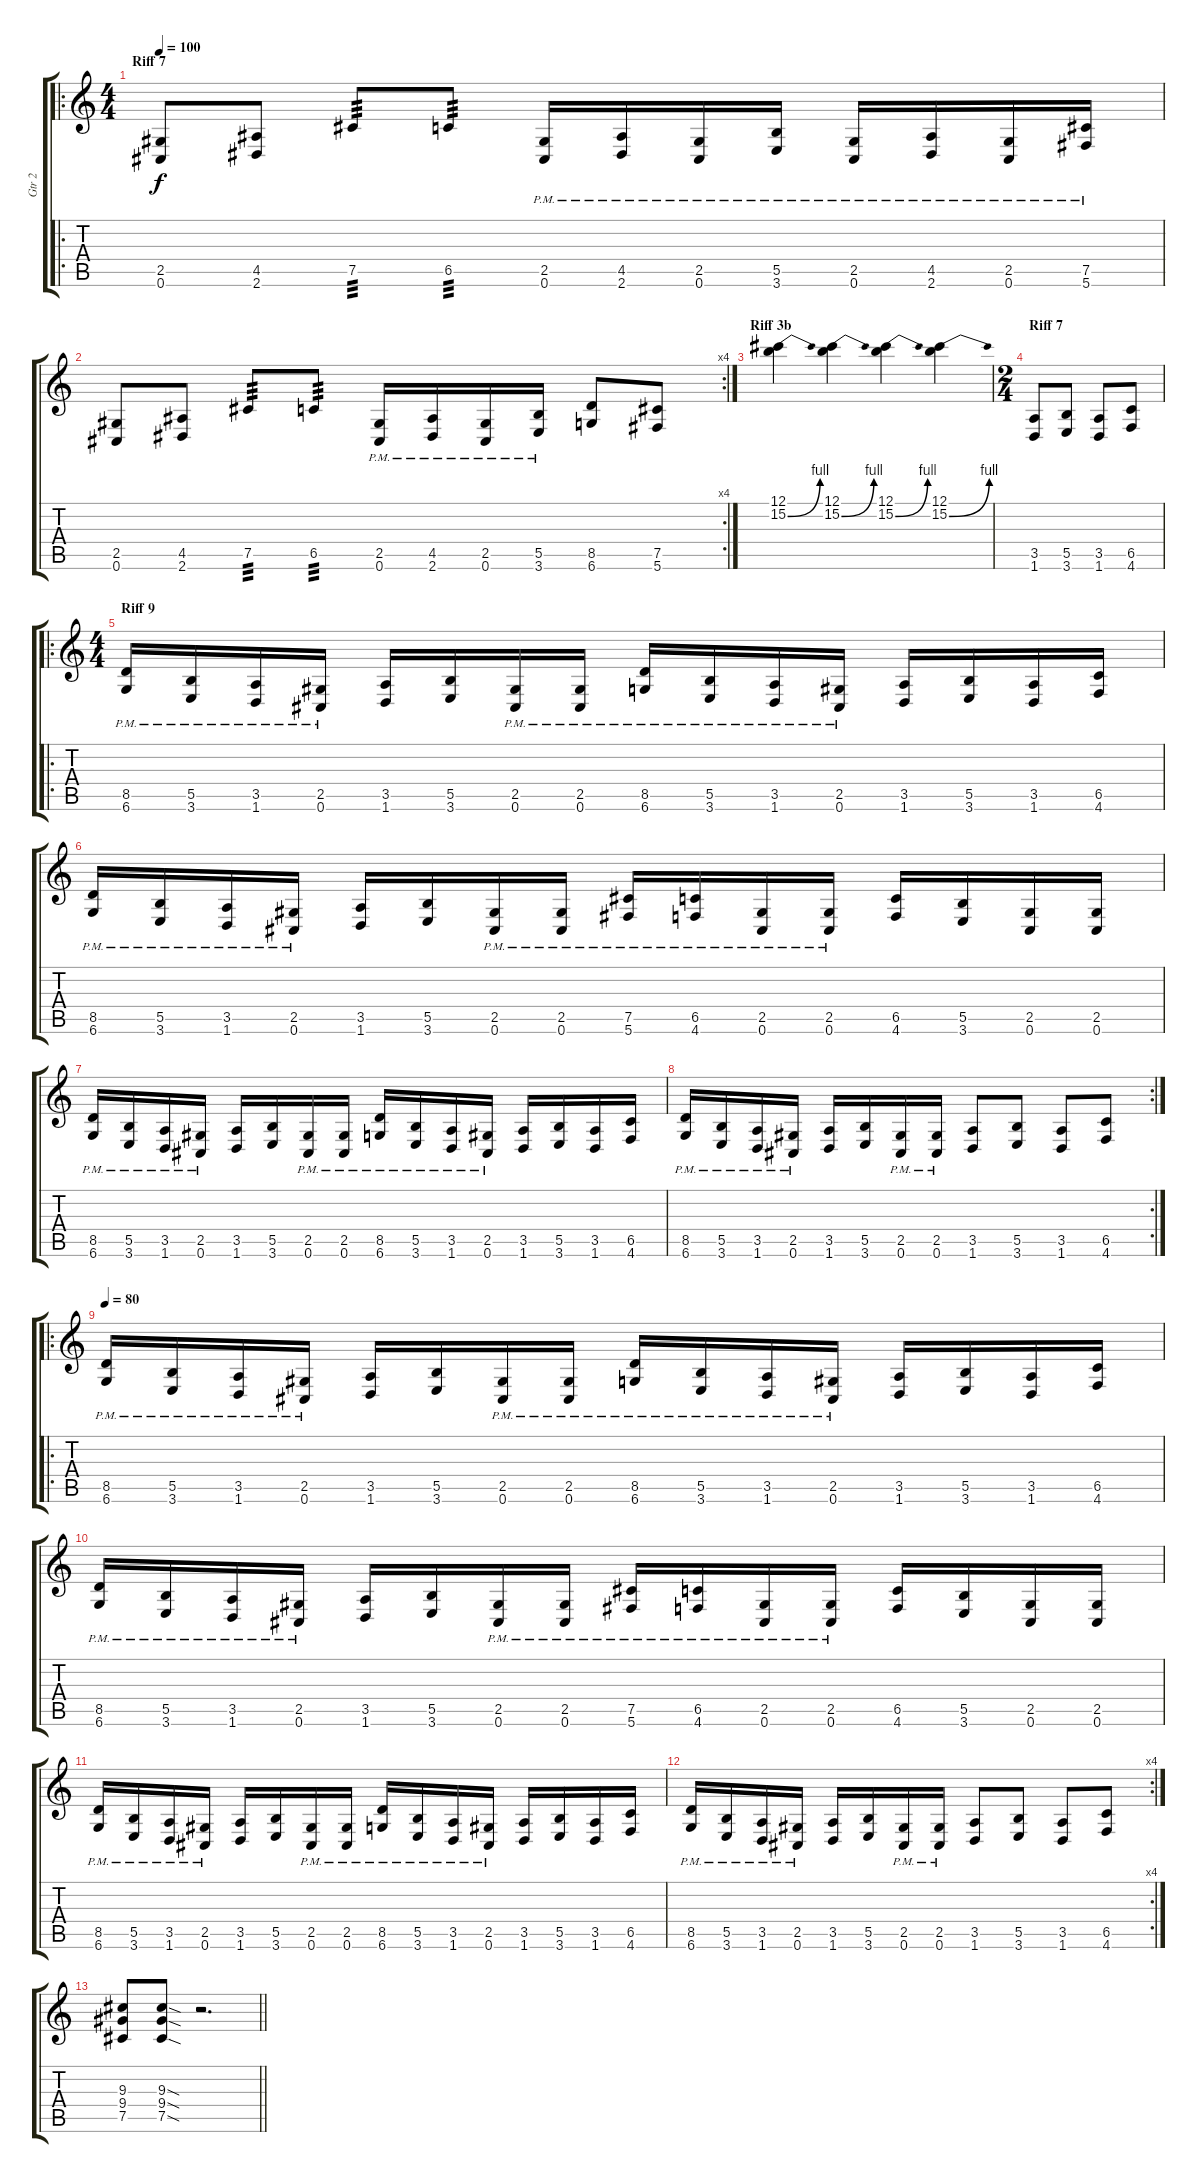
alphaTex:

\track ("Gtr 2" "Gtr 2") {instrument overdrivenguitar}
\staff {score tabs}
\tuning (Db4 Ab3 E3 B2 Gb2 Db2) {hide}
\ro
\ts (4 4)
\section ("" "Riff 7")
\tempo 100
\clef g2
\ks c
(2.5 0.6).8{dy f} (4.5 2.6).8 7.5.8{tp 3} 6.5.8{tp 3} (2.5{pm} 0.6{pm}).16 (4.5{pm} 2.6{pm}).16 (2.5{pm} 0.6{pm}).16 (5.5{pm} 3.6{pm}).16 (2.5{pm} 0.6{pm}).16 (4.5{pm} 2.6{pm}).16 (2.5{pm} 0.6{pm}).16 (7.5{pm} 5.6{pm}).16 |
\rc 4
(2.5 0.6).8 (4.5 2.6).8 7.5.8{tp 3} 6.5.8{tp 3} (2.5{pm} 0.6{pm}).16 (4.5{pm} 2.6{pm}).16 (2.5{pm} 0.6{pm}).16 (5.5{pm} 3.6{pm}).16 (8.5 6.6).8 (7.5 5.6).8 |
\section ("" "Riff 3b")
(12.1 15.2{be (bend 0 0 60 4)}).4 (12.1 15.2{be (bend 0 0 60 4)}).4 (12.1 15.2{be (bend 0 0 60 4)}).4 (12.1 15.2{be (bend 0 0 60 4)}).4 |
\ts (2 4)
\section ("" "Riff 7")
(3.5 1.6).8 (5.5 3.6).8 (3.5 1.6).8 (6.5 4.6).8 |
\ro
\ts (4 4)
\section ("" "Riff 9")
(8.5{pm} 6.6{pm}).16 (5.5{pm} 3.6{pm}).16 (3.5{pm} 1.6{pm}).16 (2.5 0.6{pm}).16 (3.5 1.6).16 (5.5 3.6).16 (2.5{pm} 0.6{pm}).16 (2.5{pm} 0.6{pm}).16 (8.5{pm} 6.6{pm}).16 (5.5{pm} 3.6{pm}).16 (3.5{pm} 1.6{pm}).16 (2.5{pm} 0.6{pm}).16 (3.5 1.6).16 (5.5 3.6).16 (3.5 1.6).16 (6.5 4.6).16 |
(8.5{pm} 6.6{pm}).16 (5.5{pm} 3.6{pm}).16 (3.5{pm} 1.6{pm}).16 (2.5 0.6{pm}).16 (3.5 1.6).16 (5.5 3.6).16 (2.5{pm} 0.6{pm}).16 (2.5{pm} 0.6{pm}).16 (7.5{pm} 5.6{pm}).16 (6.5{pm} 4.6{pm}).16 (2.5{pm} 0.6{pm}).16 (2.5{pm} 0.6{pm}).16 (6.5 4.6).16 (5.5 3.6).16 (2.5 0.6).16 (2.5 0.6).16 |
(8.5{pm} 6.6{pm}).16 (5.5{pm} 3.6{pm}).16 (3.5{pm} 1.6{pm}).16 (2.5 0.6{pm}).16 (3.5 1.6).16 (5.5 3.6).16 (2.5{pm} 0.6{pm}).16 (2.5{pm} 0.6{pm}).16 (8.5{pm} 6.6{pm}).16 (5.5{pm} 3.6{pm}).16 (3.5{pm} 1.6{pm}).16 (2.5{pm} 0.6{pm}).16 (3.5 1.6).16 (5.5 3.6).16 (3.5 1.6).16 (6.5 4.6).16 |
\rc 2
(8.5{pm} 6.6{pm}).16 (5.5{pm} 3.6{pm}).16 (3.5{pm} 1.6{pm}).16 (2.5 0.6{pm}).16 (3.5 1.6).16 (5.5 3.6).16 (2.5{pm} 0.6{pm}).16 (2.5{pm} 0.6{pm}).16 (3.5 1.6).8 (5.5 3.6).8 (3.5 1.6).8 (6.5 4.6).8 |
\ro
\tempo 80
(8.5{pm} 6.6{pm}).16 (5.5{pm} 3.6{pm}).16 (3.5{pm} 1.6{pm}).16 (2.5 0.6{pm}).16 (3.5 1.6).16 (5.5 3.6).16 (2.5{pm} 0.6{pm}).16 (2.5{pm} 0.6{pm}).16 (8.5{pm} 6.6{pm}).16 (5.5{pm} 3.6{pm}).16 (3.5{pm} 1.6{pm}).16 (2.5{pm} 0.6{pm}).16 (3.5 1.6).16 (5.5 3.6).16 (3.5 1.6).16 (6.5 4.6).16 |
(8.5{pm} 6.6{pm}).16 (5.5{pm} 3.6{pm}).16 (3.5{pm} 1.6{pm}).16 (2.5 0.6{pm}).16 (3.5 1.6).16 (5.5 3.6).16 (2.5{pm} 0.6{pm}).16 (2.5{pm} 0.6{pm}).16 (7.5{pm} 5.6{pm}).16 (6.5{pm} 4.6{pm}).16 (2.5{pm} 0.6{pm}).16 (2.5{pm} 0.6{pm}).16 (6.5 4.6).16 (5.5 3.6).16 (2.5 0.6).16 (2.5 0.6).16 |
(8.5{pm} 6.6{pm}).16 (5.5{pm} 3.6{pm}).16 (3.5{pm} 1.6{pm}).16 (2.5 0.6{pm}).16 (3.5 1.6).16 (5.5 3.6).16 (2.5{pm} 0.6{pm}).16 (2.5{pm} 0.6{pm}).16 (8.5{pm} 6.6{pm}).16 (5.5{pm} 3.6{pm}).16 (3.5{pm} 1.6{pm}).16 (2.5{pm} 0.6{pm}).16 (3.5 1.6).16 (5.5 3.6).16 (3.5 1.6).16 (6.5 4.6).16 |
\rc 4
(8.5{pm} 6.6{pm}).16 (5.5{pm} 3.6{pm}).16 (3.5{pm} 1.6{pm}).16 (2.5 0.6{pm}).16 (3.5 1.6).16 (5.5 3.6).16 (2.5{pm} 0.6{pm}).16 (2.5{pm} 0.6{pm}).16 (3.5 1.6).8 (5.5 3.6).8 (3.5 1.6).8 (6.5 4.6).8 |
\barLineRight lightlight
(9.3 9.4 7.5).8 (9.3{sod} 9.4{sod} 7.5{sod}).8 r.2{d}
